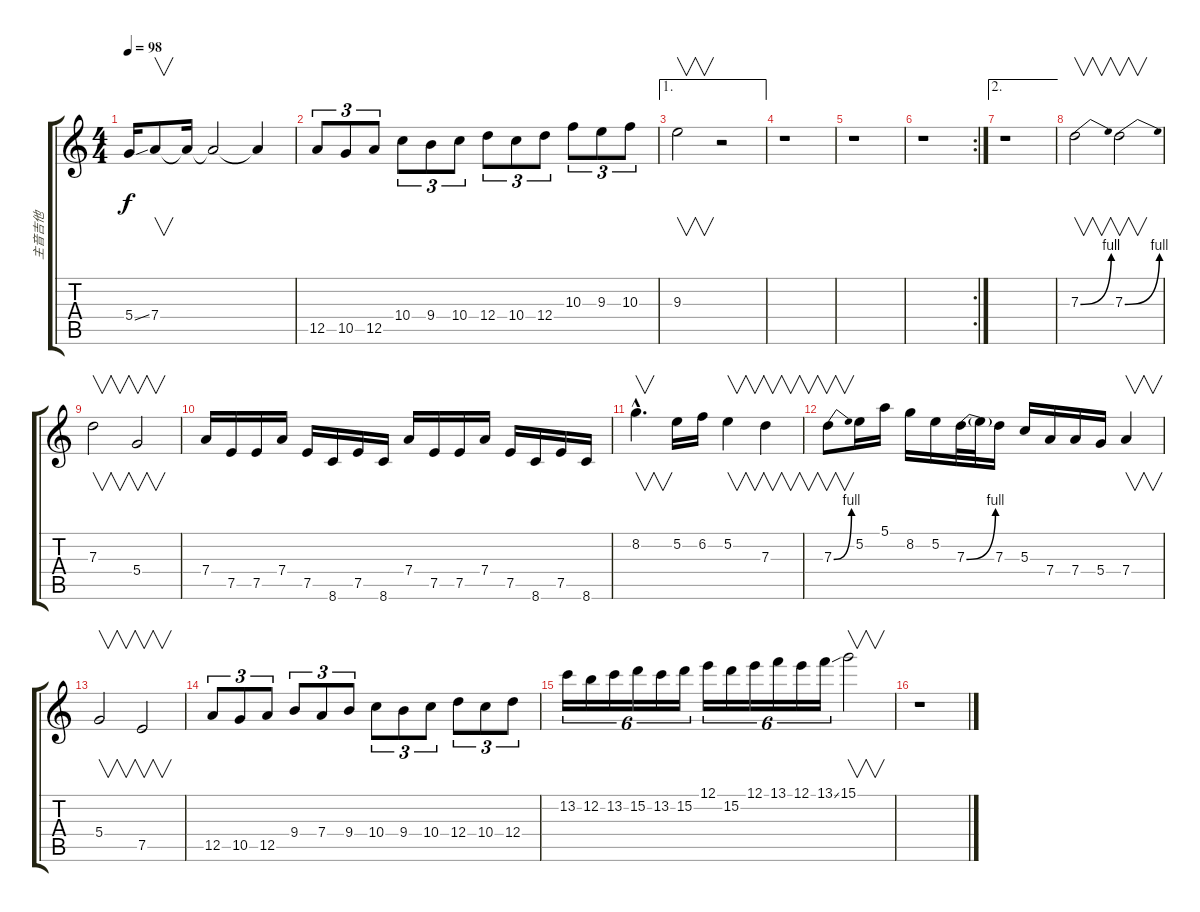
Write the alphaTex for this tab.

\track ("主音吉他" "主音吉他") {instrument distortionguitar}
\staff {score tabs}
\tuning (E4 B3 G3 D3 A2 E2) {hide}
\ts (4 4)
\tempo 98
\clef g2
\ks c
5.4{ss}.16{dy f} 7.4.8{v} 7.4{t}.16 7.4{t}.2 7.4{t}.4 |
12.5.8{tu (3 2)} 10.5.8{tu (3 2)} 12.5.8{tu (3 2)} 10.4.8{tu (3 2)} 9.4.8{tu (3 2)} 10.4.8{tu (3 2)} 12.4.8{tu (3 2)} 10.4.8{tu (3 2)} 12.4.8{tu (3 2)} 10.3.8{tu (3 2)} 9.3.8{tu (3 2)} 10.3.8{tu (3 2)} |
\ae 1
9.3.2{v} r.2 |
r.1 |
r.1 |
\rc 2
r.1 |
\ae 2
r.1 |
7.3{be (bend 0 0 60 4)}.2{v} 7.3{be (bend 0 0 60 4)}.2{v} |
7.3.2{v} 5.4.2{v} |
7.4.16 7.5.16 7.5.16 7.4.16 7.5.16 8.6.16 7.5.16 8.6.16 7.4.16 7.5.16 7.5.16 7.4.16 7.5.16 8.6.16 7.5.16 8.6.16 |
8.2{hac}.4{v d} 5.2.16 6.2.16 5.2.4{v} 7.3.4{v} |
7.3{be (bend 0 0 60 4)}.8{v} 5.2.16 5.1.16 8.2.16 5.2.16 7.3{be (bend 0 0 60 4)}.32 7.3{t}.32 7.3.16 5.3.16 7.4.16 7.4.16 5.4.16 7.4.4{v} |
5.4.2{v} 7.5.2{v} |
12.5.8{tu (3 2)} 10.5.8{tu (3 2)} 12.5.8{tu (3 2)} 9.4.8{tu (3 2)} 7.4.8{tu (3 2)} 9.4.8{tu (3 2)} 10.4.8{tu (3 2)} 9.4.8{tu (3 2)} 10.4.8{tu (3 2)} 12.4.8{tu (3 2)} 10.4.8{tu (3 2)} 12.4.8{tu (3 2)} |
13.2.16{tu (6 4)} 12.2.16{tu (6 4)} 13.2.16{tu (6 4)} 15.2.16{tu (6 4)} 13.2.16{tu (6 4)} 15.2.16{tu (6 4)} 12.1.16{tu (6 4)} 15.2.16{tu (6 4)} 12.1.16{tu (6 4)} 13.1.16{tu (6 4)} 12.1.16{tu (6 4)} 13.1{ss}.16{tu (6 4)} 15.1.2{v} |
r.1
